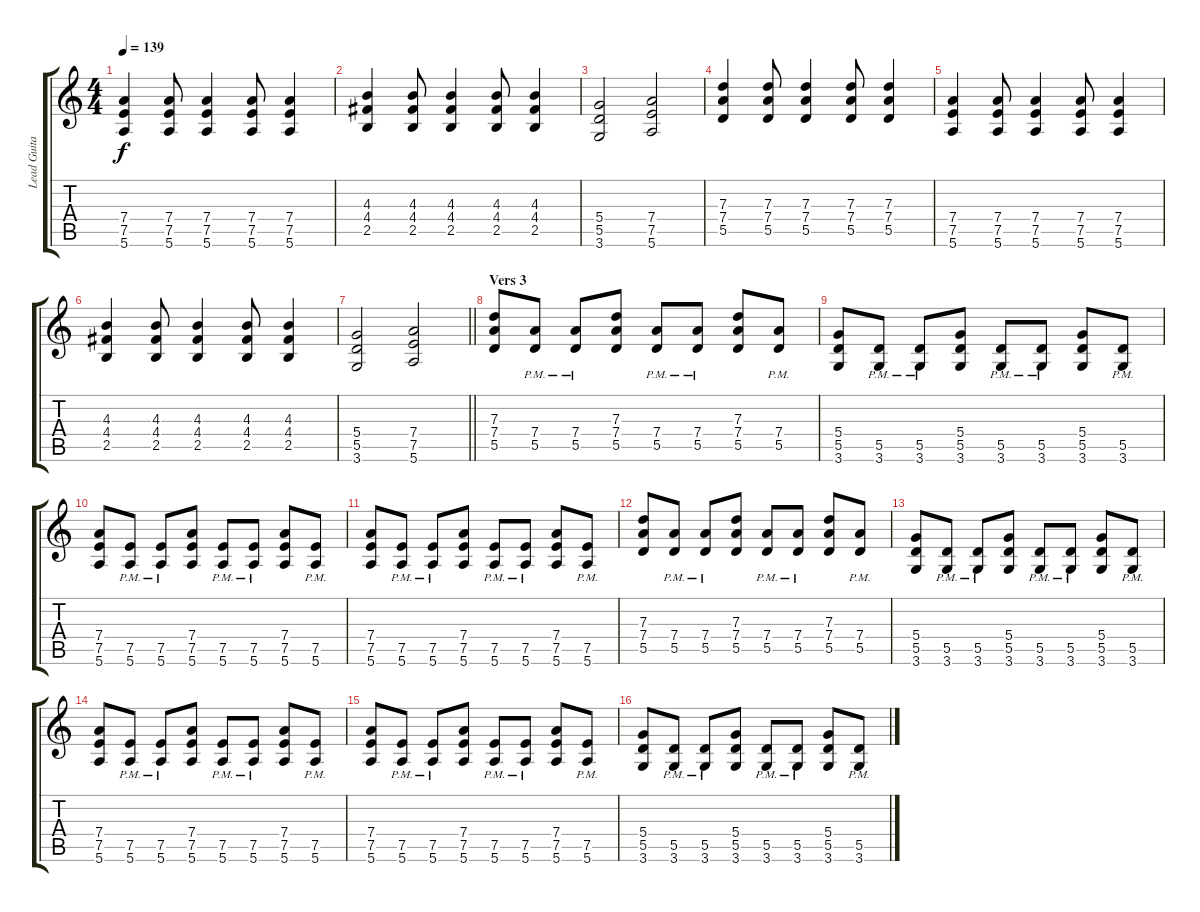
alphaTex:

\track ("Lead Guitar" "Lead Guita") {instrument overdrivenguitar}
\staff {score tabs}
\tuning (E4 B3 G3 D3 A2 E2) {hide}
\ts (4 4)
\tempo 139
\clef g2
\ks c
(7.4 7.5 5.6).4{dy f} (7.4 7.5 5.6).8 (7.4 7.5 5.6).4 (7.4 7.5 5.6).8 (7.4 7.5 5.6).4 |
(4.3 4.4 2.5).4 (4.3 4.4 2.5).8 (4.3 4.4 2.5).4 (4.3 4.4 2.5).8 (4.3 4.4 2.5).4 |
(5.4 5.5 3.6).2 (7.4 7.5 5.6).2 |
(7.3 7.4 5.5).4 (7.3 7.4 5.5).8 (7.3 7.4 5.5).4 (7.3 7.4 5.5).8 (7.3 7.4 5.5).4 |
(7.4 7.5 5.6).4 (7.4 7.5 5.6).8 (7.4 7.5 5.6).4 (7.4 7.5 5.6).8 (7.4 7.5 5.6).4 |
(4.3 4.4 2.5).4 (4.3 4.4 2.5).8 (4.3 4.4 2.5).4 (4.3 4.4 2.5).8 (4.3 4.4 2.5).4 |
\barLineRight lightlight
(5.4 5.5 3.6).2 (7.4 7.5 5.6).2 |
\section ("" "Vers 3")
(7.3 7.4 5.5).8 (7.4{pm} 5.5{pm}).8 (7.4{pm} 5.5{pm}).8 (7.3 7.4 5.5).8 (7.4{pm} 5.5{pm}).8 (7.4{pm} 5.5{pm}).8 (7.3 7.4 5.5).8 (7.4{pm} 5.5{pm}).8 |
(5.4 5.5 3.6).8 (5.5{pm} 3.6{pm}).8 (5.5{pm} 3.6{pm}).8 (5.4 5.5 3.6).8 (5.5{pm} 3.6{pm}).8 (5.5{pm} 3.6{pm}).8 (5.4 5.5 3.6).8 (5.5 3.6{pm}).8 |
(7.4 7.5 5.6).8 (7.5{pm} 5.6).8 (7.5{pm} 5.6).8 (7.4 7.5 5.6).8 (7.5{pm} 5.6).8 (7.5{pm} 5.6).8 (7.4 7.5 5.6).8 (7.5{pm} 5.6).8 |
(7.4 7.5 5.6).8 (7.5{pm} 5.6).8 (7.5{pm} 5.6).8 (7.4 7.5 5.6).8 (7.5{pm} 5.6).8 (7.5{pm} 5.6).8 (7.4 7.5 5.6).8 (7.5{pm} 5.6).8 |
(7.3 7.4 5.5).8 (7.4{pm} 5.5{pm}).8 (7.4{pm} 5.5{pm}).8 (7.3 7.4 5.5).8 (7.4{pm} 5.5{pm}).8 (7.4{pm} 5.5{pm}).8 (7.3 7.4 5.5).8 (7.4{pm} 5.5{pm}).8 |
(5.4 5.5 3.6).8 (5.5{pm} 3.6{pm}).8 (5.5{pm} 3.6{pm}).8 (5.4 5.5 3.6).8 (5.5{pm} 3.6{pm}).8 (5.5{pm} 3.6{pm}).8 (5.4 5.5 3.6).8 (5.5 3.6{pm}).8 |
(7.4 7.5 5.6).8 (7.5{pm} 5.6).8 (7.5{pm} 5.6).8 (7.4 7.5 5.6).8 (7.5{pm} 5.6).8 (7.5{pm} 5.6).8 (7.4 7.5 5.6).8 (7.5{pm} 5.6).8 |
(7.4 7.5 5.6).8 (7.5{pm} 5.6).8 (7.5{pm} 5.6).8 (7.4 7.5 5.6).8 (7.5{pm} 5.6).8 (7.5{pm} 5.6).8 (7.4 7.5 5.6).8 (7.5{pm} 5.6).8 |
(5.4 5.5 3.6).8 (5.5{pm} 3.6{pm}).8 (5.5{pm} 3.6{pm}).8 (5.4 5.5 3.6).8 (5.5{pm} 3.6{pm}).8 (5.5{pm} 3.6{pm}).8 (5.4 5.5 3.6).8 (5.5 3.6{pm}).8
